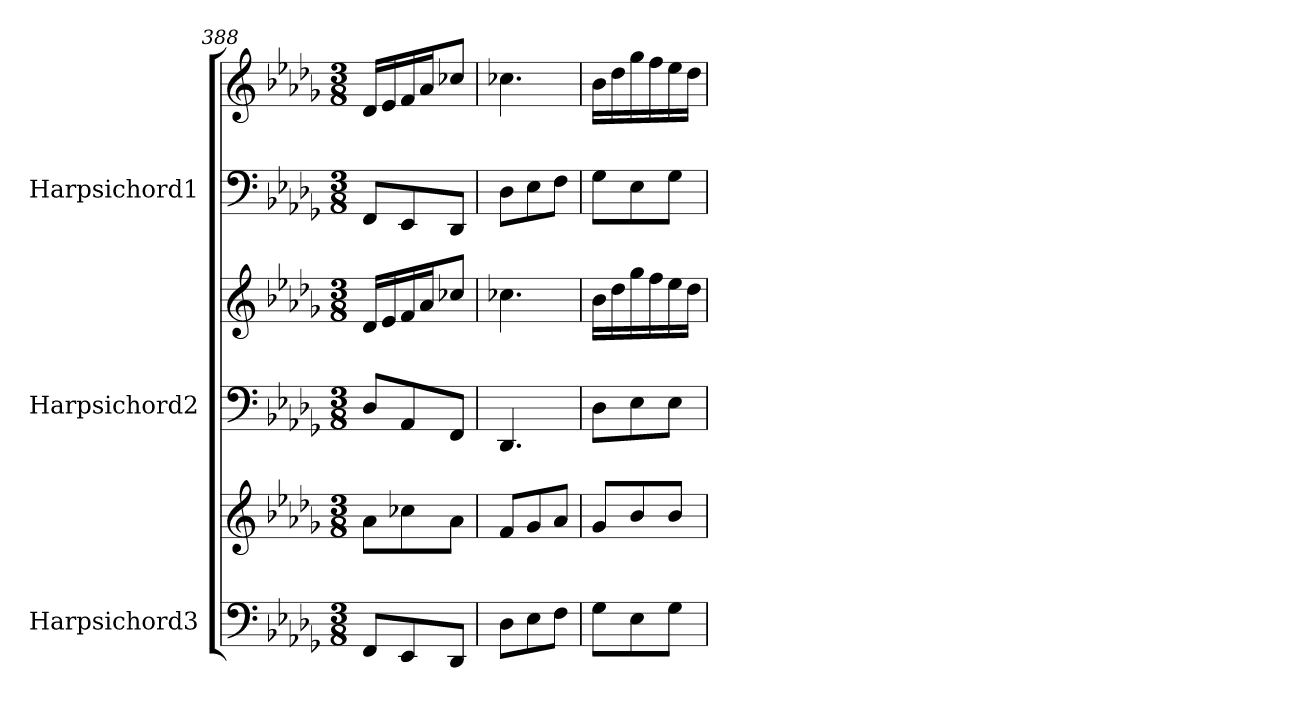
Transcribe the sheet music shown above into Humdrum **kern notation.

**kern	**kern	**kern	**kern	**kern	**kern
*part3	*part3	*part2	*part2	*part1	*part1
*staff6	*staff5	*staff4	*staff3	*staff2	*staff1
*I"Harpsichord3	*	*I"Harpsichord2	*	*I"Harpsichord1	*
*I'Hp	*	*I'Hp	*	*I'Hp	*
*clefF4	*clefG2	*clefF4	*clefG2	*clefF4	*clefG2
*k[b-e-a-d-g-]	*k[b-e-a-d-g-]	*k[b-e-a-d-g-]	*k[b-e-a-d-g-]	*k[b-e-a-d-g-]	*k[b-e-a-d-g-]
*M3/8	*M3/8	*M3/8	*M3/8	*M3/8	*M3/8
=388	=388	=388	=388	=388	=388
8FF/L	8a-\L	8D-/L	16d-/LL	8FF/L	16d-/LL
.	.	.	16e-/	.	16e-/
8EE-/	8cc-X\	8AA-/	16f/	8EE-/	16f/
.	.	.	16a-/J	.	16a-/J
8DD-/J	8a-\J	8FF/J	8cc-X/J	8DD-/J	8cc-X/J
=389	=389	=389	=389	=389	=389
8D-\L	8f/L	4.DD-/	4.cc-X\	8D-\L	4.cc-X\
8E-\	8g-/	.	.	8E-\	.
8F\J	8a-/J	.	.	8F\J	.
=390	=390	=390	=390	=390	=390
8G-\L	8g-/L	8D-\L	16b-\LL	8G-\L	16b-\LL
.	.	.	16dd-\	.	16dd-\
8E-\	8b-/	8E-\	16gg-\	8E-\	16gg-\
.	.	.	16ff\	.	16ff\
8G-\J	8b-/J	8E-\J	16ee-\	8G-\J	16ee-\
.	.	.	16dd-\JJ	.	16dd-\JJ
=	=	=	=	=	=
*-	*-	*-	*-	*-	*-
